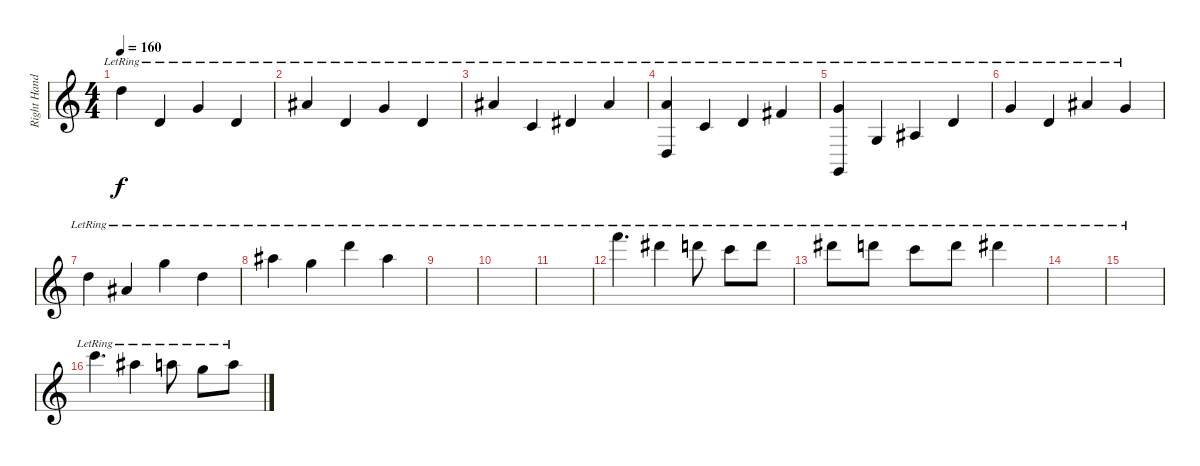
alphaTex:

\track ("Right Hand" "Right Hand") {instrument acousticgrandpiano}
\staff {score}
\tuning (E4 B3 G3 D3 A2 E2) {hide}
\ts (4 4)
\tempo 160
\clef g2
\ks c
10.1{lr}.4{dy f} 7.3{lr}.4 8.2{lr}.4 7.3{lr}.4 |
6.1{lr}.4 7.3{lr}.4 8.2{lr}.4 7.3{lr}.4 |
6.1{lr}.4 5.3{lr}.4 4.2{lr}.4 6.1{lr}.4 |
(5.1{lr} 0.4{lr}).4 5.3{lr}.4 3.2{lr}.4 2.1{lr}.4 |
(3.1{lr} 3.6{lr}).4 5.4{lr}.4 3.3{lr}.4 3.2{lr}.4 |
3.1{lr}.4 3.2{lr}.4 6.1{lr}.4 8.2{lr}.4 |
10.1{lr}.4 11.2{lr}.4 15.1{lr}.4 15.2{lr}.4 |
18.1{lr}.4 20.2{lr}.4 22.1{lr}.4 23.2{lr}.4 |
|
|
|
25.1{lr}.4{d} 23.1{lr}.4 27.2{lr}.8 25.2{lr}.8 27.2{lr}.8 |
28.2{lr}.8 27.2{lr}.8 25.2{lr}.8 27.2{lr}.8 28.2{lr}.4 |
|
|
20.1{lr}.4{d} 18.1{lr}.4 17.1{lr}.8 15.1{lr}.8 17.1{lr}.8
